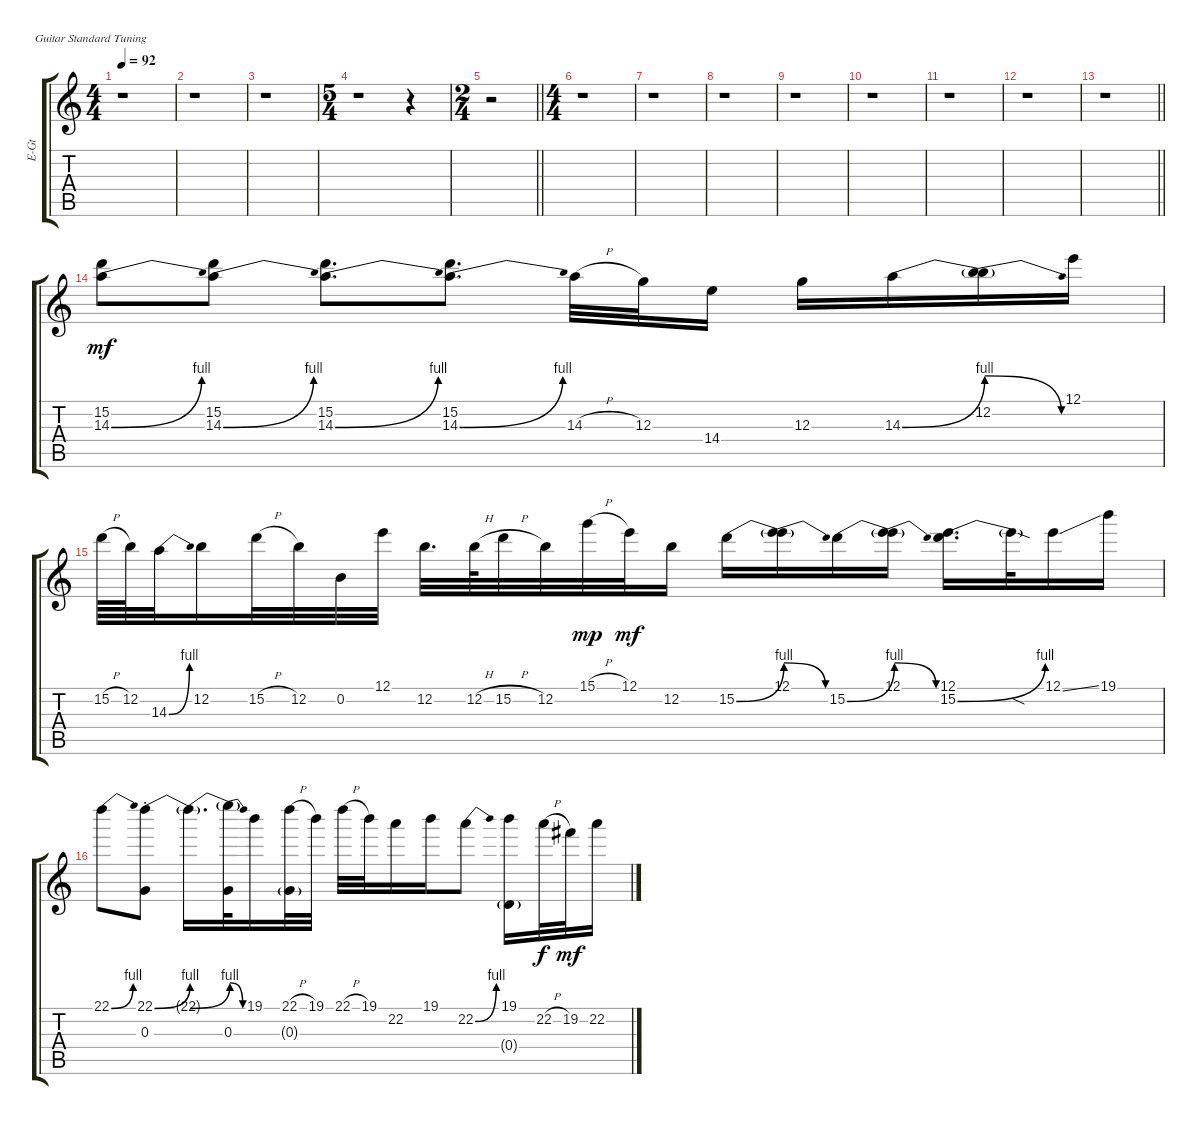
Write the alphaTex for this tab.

\track ("Solo " "E-Gt") {instrument overdrivenguitar}
\staff {score tabs}
\tuning (E4 B3 G3 D3 A2 E2)
\ts (4 4)
\tempo 92
\clef g2
\ks c
r.1{dy mf} |
r.1 |
r.1 |
\ts (5 4)
\beaming (8 6 4)
r.1 r.4 |
\ts (2 4)
\beaming (8 2 2)
\barLineRight lightlight
r.2 |
\ts (4 4)
\beaming (8 2 2 2 2)
r.1 |
r.1 |
r.1 |
r.1 |
r.1 |
r.1 |
r.1 |
\barLineRight lightlight
r.1 |
(15.2 14.3{be (bend 0 0 60 4)}).8 (15.2 14.3{be (bend 0 0 60 4)}).8 (15.2 14.3{be (bend 0 0 60 4)}).8{d} (15.2 14.3{be (bend 0 0 60 4)}).8{d} 14.3{h}.32 12.3.32 14.4.16 12.3.16 14.3{be (bend 0 0 60 4)}.16 (12.2 14.3{be (release 0 4 60 0) t}).16 12.1.16 |
15.2{h}.64 12.2.64 14.3{be (bend 0 0 60 4)}.32 12.2.16 15.2{h}.32 12.2.32 0.2.32 12.1.32 12.2.32{d} 12.2{h}.64 15.2{h}.32 12.2.32 15.1{h}.32{dy mp} 12.1.32{dy mf} 12.2.16 15.2{be (bend 0 0 60 4)}.16 (12.1 15.2{be (release 0 4 60 0) t}).16 15.2{be (bend 0 0 60 4)}.16 (12.1 15.2{be (release 0 4 60 0) t}).16 (12.1 15.2{be (bend 0 0 60 4)}).16{d} 15.2{sod t}.32 12.1{ss}.16 19.1.16 |
22.1{be (bend 0 0 60 4)}.8 (22.1{be (bend 0 0 60 4)} 0.3{st}).8 22.1{be (bend 0 0 60 4) t}.16{d} (22.1{be (release 0 4 60 0) t} 0.3).32 19.1.16 (22.1{h} 0.3{g}).32 19.1.32 22.1{h}.32 19.1.32 22.2.16 19.1.16 22.2{be (bend 0 0 60 4)}.8 (19.1 0.4{g}).16 22.2{h}.32{dy f} 19.2.32{dy mf} 22.2.16
